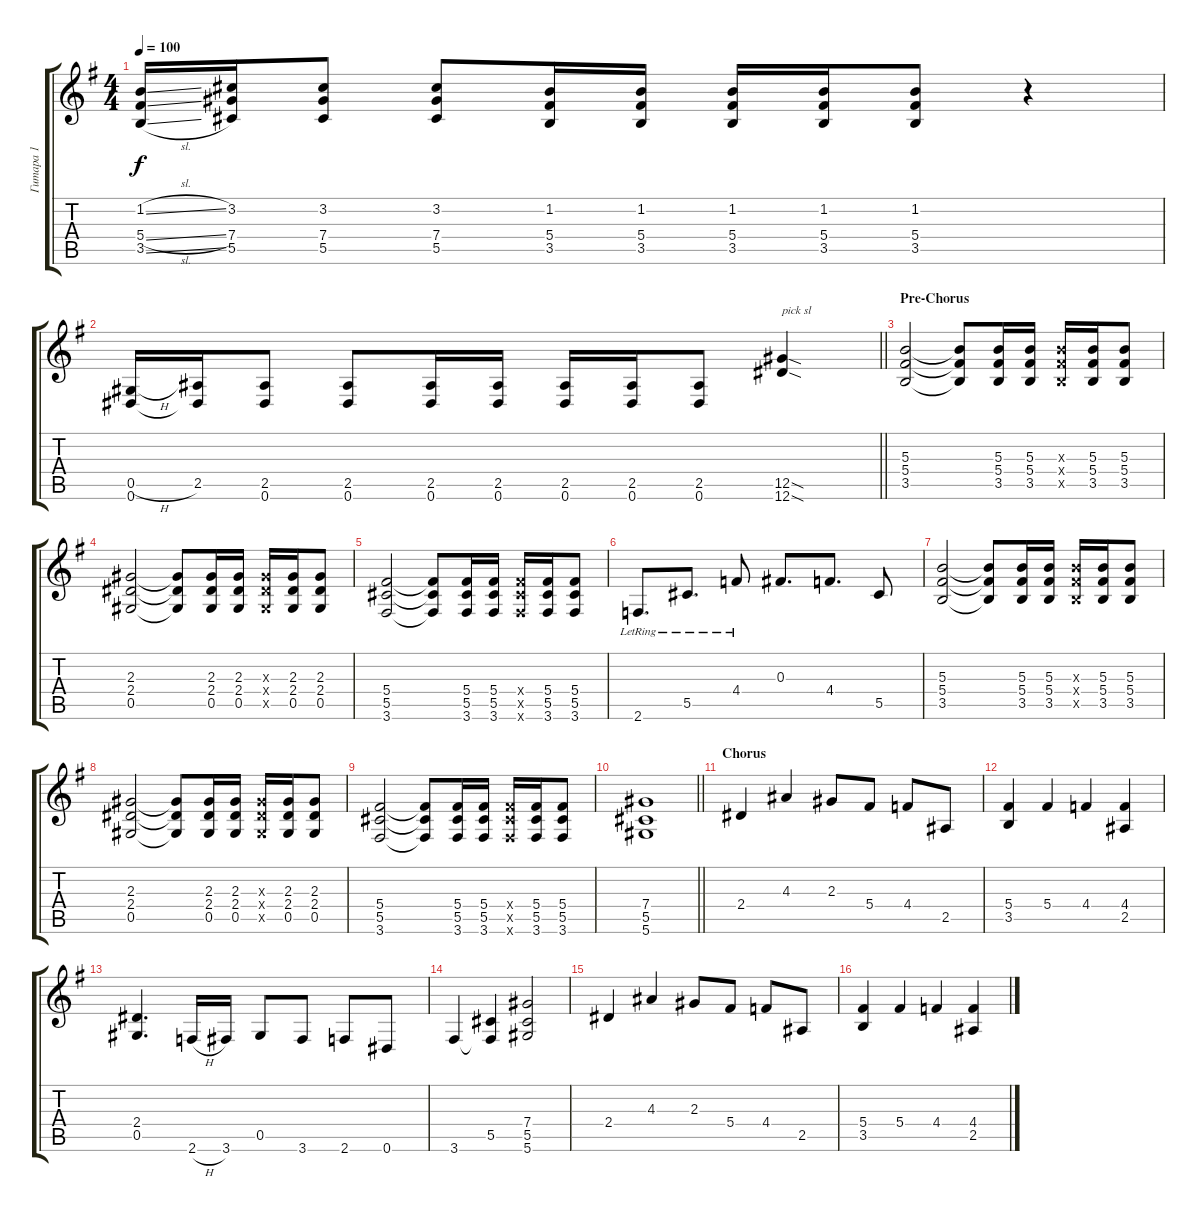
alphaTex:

\track ("Гитара 1" "Гитара 1") {instrument distortionguitar}
\staff {score tabs}
\tuning (Eb4 Bb3 Gb3 Db3 Ab2 Eb2) {hide}
\ts (4 4)
\tempo 100
\clef g2
\ks eminor
(1.2{sl} 5.4{sl} 3.5{sl}).16{dy f volume 13} (3.2 7.4 5.5).16 (3.2 7.4 5.5).8 (3.2 7.4 5.5).8 (1.2 5.4 3.5).16 (1.2 5.4 3.5).16 (1.2 5.4 3.5).16 (1.2 5.4 3.5).16 (1.2 5.4 3.5).8 r.4 |
\barLineRight lightlight
(0.5{h} 0.6).16{volume 15} (2.5 0.6{t}).16 (2.5 0.6).8 (2.5 0.6).8 (2.5 0.6).16 (2.5 0.6).16 (2.5 0.6).16 (2.5 0.6).16 (2.5 0.6).8 (12.5{sod} 12.6{sod}).4{txt "pick sl"} |
\section ("" "Pre-Chorus")
(5.3 5.4 3.5).2{volume 13} (5.3{t} 5.4{t} 3.5{t}).8 (5.3 5.4 3.5).16 (5.3 5.4 3.5).16 (5.3{x} 5.4{x} 3.5{x}).16 (5.3 5.4 3.5).16 (5.3 5.4 3.5).8 |
(2.3 2.4 0.5).2 (2.3{t} 2.4{t} 0.5{t}).8 (2.3 2.4 0.5).16 (2.3 2.4 0.5).16 (2.3{x} 2.4{x} 0.5{x}).16 (2.3 2.4 0.5).16 (2.3 2.4 0.5).8 |
(5.4 5.5 3.6).2 (5.4{t} 5.5{t} 3.6{t}).8 (5.4 5.5 3.6).16 (5.4 5.5 3.6).16 (5.4{x} 5.5{x} 3.6{x}).16 (5.4 5.5 3.6).16 (5.4 5.5 3.6).8 |
2.6{lr}.8{d} 5.5{lr}.8{d} 4.4{lr}.8 0.3.8{d} 4.4.8{d} 5.5.8 |
(5.3 5.4 3.5).2 (5.3{t} 5.4{t} 3.5{t}).8 (5.3 5.4 3.5).16 (5.3 5.4 3.5).16 (5.3{x} 5.4{x} 3.5{x}).16 (5.3 5.4 3.5).16 (5.3 5.4 3.5).8 |
(2.3 2.4 0.5).2 (2.3{t} 2.4{t} 0.5{t}).8 (2.3 2.4 0.5).16 (2.3 2.4 0.5).16 (2.3{x} 2.4{x} 0.5{x}).16 (2.3 2.4 0.5).16 (2.3 2.4 0.5).8 |
(5.4 5.5 3.6).2 (5.4{t} 5.5{t} 3.6{t}).8 (5.4 5.5 3.6).16 (5.4 5.5 3.6).16 (5.4{x} 5.5{x} 3.6{x}).16 (5.4 5.5 3.6).16 (5.4 5.5 3.6).8 |
\barLineRight lightlight
(7.4 5.5 5.6).1{volume 15} |
\section ("" "Chorus")
2.4.4{volume 13} 4.3.4 2.3.8 5.4.8 4.4.8 2.5.8 |
(5.4 3.5).4 5.4.4{volume 15} 4.4.4 (4.4 2.5).4 |
(2.4 0.5).4{d volume 13} 2.6{h}.16 3.6.16 0.5.8 3.6.8 2.6.8 0.6.8 |
3.6.4 (5.5 3.6{t}).4 (7.4 5.5 5.6).2 |
2.4.4 4.3.4 2.3.8 5.4.8 4.4.8 2.5.8 |
(5.4 3.5).4 5.4.4{volume 15} 4.4.4 (4.4 2.5).4
